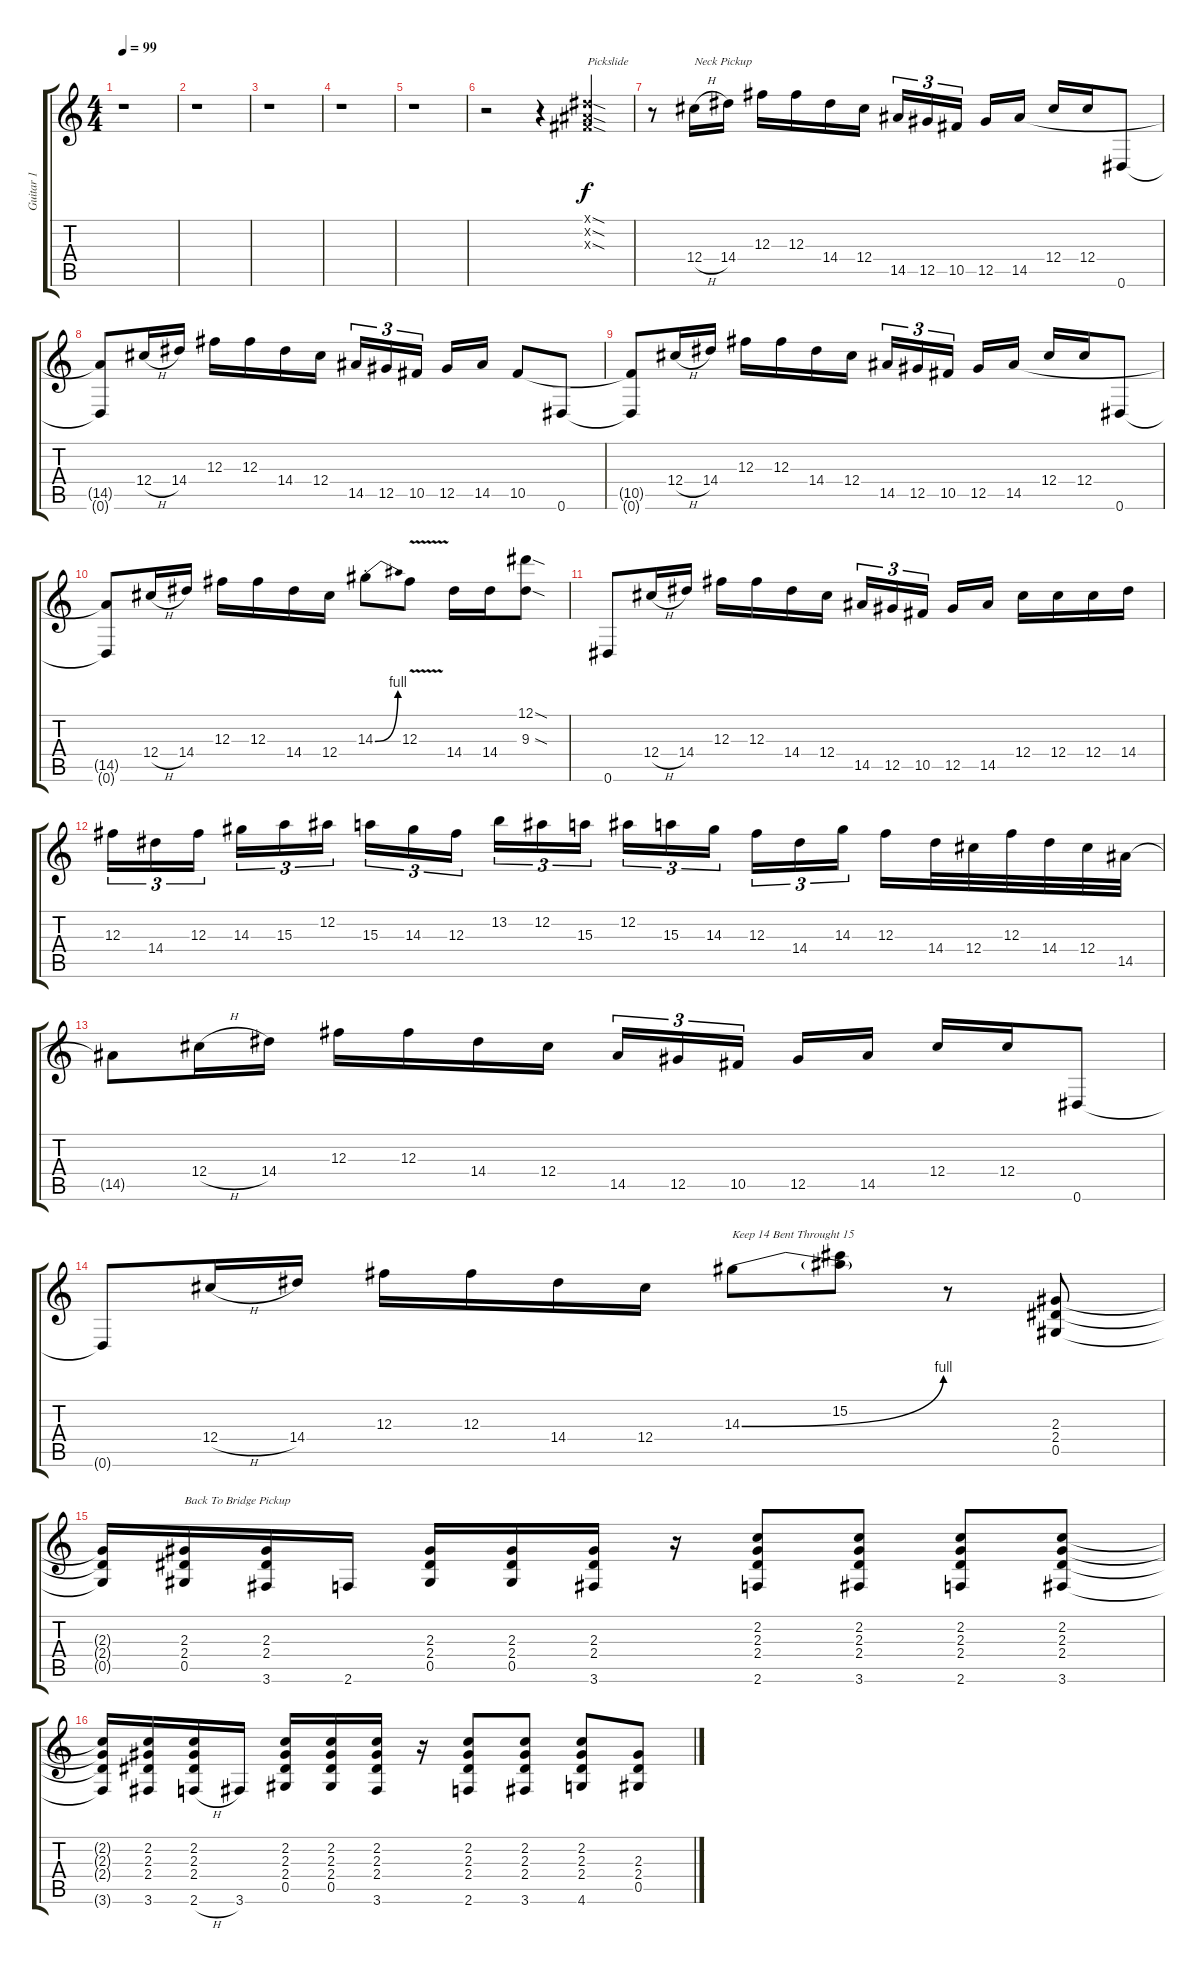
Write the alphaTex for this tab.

\track ("Guitar 1" "Guitar 1") {instrument overdrivenguitar}
\staff {score tabs}
\tuning (Eb4 Bb3 Gb3 Db3 Ab2 Eb2) {hide}
\ts (4 4)
\tempo 99
\clef g2
\ks c
r.1{dy f instrument overdrivenguitar} |
r.1 |
r.1 |
r.1 |
r.1 |
r.2 r.4 (0.1{sod x} 0.2{sod x} 0.3{sod x}).4{txt "Pickslide"} |
r.8 12.4{h}.16{txt "Neck Pickup"} 14.4.16 12.3.16 12.3.16 14.4.16 12.4.16 14.5.16{tu (3 2)} 12.5.16{tu (3 2)} 10.5.16{tu (3 2) beam splitsecondary} 12.5.16 14.5.16 12.4.16 12.4.16 0.6.8 |
(14.5{t} 0.6{t}).8 12.4{h}.16 14.4.16 12.3.16 12.3.16 14.4.16 12.4.16 14.5.16{tu (3 2)} 12.5.16{tu (3 2)} 10.5.16{tu (3 2) beam splitsecondary} 12.5.16 14.5.16 10.5.8 0.6.8 |
(10.5{t} 0.6{t}).8 12.4{h}.16 14.4.16 12.3.16 12.3.16 14.4.16 12.4.16 14.5.16{tu (3 2)} 12.5.16{tu (3 2)} 10.5.16{tu (3 2) beam splitsecondary} 12.5.16 14.5.16 12.4.16 12.4.16 0.6.8 |
(14.5{t} 0.6{t}).8 12.4{h}.16 14.4.16 12.3.16 12.3.16 14.4.16 12.4.16 14.3{be (bend 0 0 60 4) st}.8 12.3{v}.8 14.4.16 14.4.16 (12.1{sod} 9.3{sod}).8 |
0.6.8 12.4{h}.16 14.4.16 12.3.16 12.3.16 14.4.16 12.4.16 14.5.16{tu (3 2)} 12.5.16{tu (3 2)} 10.5.16{tu (3 2) beam splitsecondary} 12.5.16 14.5.16 12.4.16 12.4.16 12.4.16 14.4.16 |
12.3.16{tu (3 2)} 14.4.16{tu (3 2)} 12.3.16{tu (3 2) beam splitsecondary} 14.3.16{tu (3 2)} 15.3.16{tu (3 2)} 12.2.16{tu (3 2)} 15.3.16{tu (3 2)} 14.3.16{tu (3 2)} 12.3.16{tu (3 2) beam splitsecondary} 13.2.16{tu (3 2)} 12.2.16{tu (3 2)} 15.3.16{tu (3 2)} 12.2.16{tu (3 2)} 15.3.16{tu (3 2)} 14.3.16{tu (3 2) beam splitsecondary} 12.3.16{tu (3 2)} 14.4.16{tu (3 2)} 14.3.16{tu (3 2)} 12.3.16 14.4.32 12.4.32 12.3.32 14.4.32 12.4.32 14.5.32 |
14.5{t}.8 12.4{h}.16 14.4.16 12.3.16 12.3.16 14.4.16 12.4.16 14.5.16{tu (3 2)} 12.5.16{tu (3 2)} 10.5.16{tu (3 2) beam splitsecondary} 12.5.16 14.5.16 12.4.16 12.4.16 0.6.8 |
0.6{t}.8 12.4{h}.16 14.4.16 12.3.16 12.3.16 14.4.16 12.4.16 14.3{be (bend 0 0 60 4)}.8{txt "Keep 14 Bent Throught 15"} (15.2 14.3{t}).8 r.8 (2.3 2.4 0.5).8 |
(2.3{t} 2.4{t} 0.5{t}).16 (2.3 2.4 0.5).16{txt "Back To Bridge Pickup"} (2.3 2.4 3.6).16 2.6.16 (2.3 2.4 0.5).16 (2.3 2.4 0.5).16 (2.3 2.4 3.6).16 r.16 (2.2 2.3 2.4 2.6).8 (2.2 2.3 2.4 3.6).8 (2.2 2.3 2.4 2.6).8 (2.2 2.3 2.4 3.6).8 |
(2.2{t} 2.3{t} 2.4{t} 3.6{t}).16 (2.2 2.3 2.4 3.6).16 (2.2 2.3 2.4 2.6{h}).16 3.6.16 (2.2 2.3 2.4 0.5).16 (2.2 2.3 2.4 0.5).16 (2.2 2.3 2.4 3.6).16 r.16 (2.2 2.3 2.4 2.6).8 (2.2 2.3 2.4 3.6).8 (2.2 2.3 2.4 4.6).8 (2.3 2.4 0.5).8
